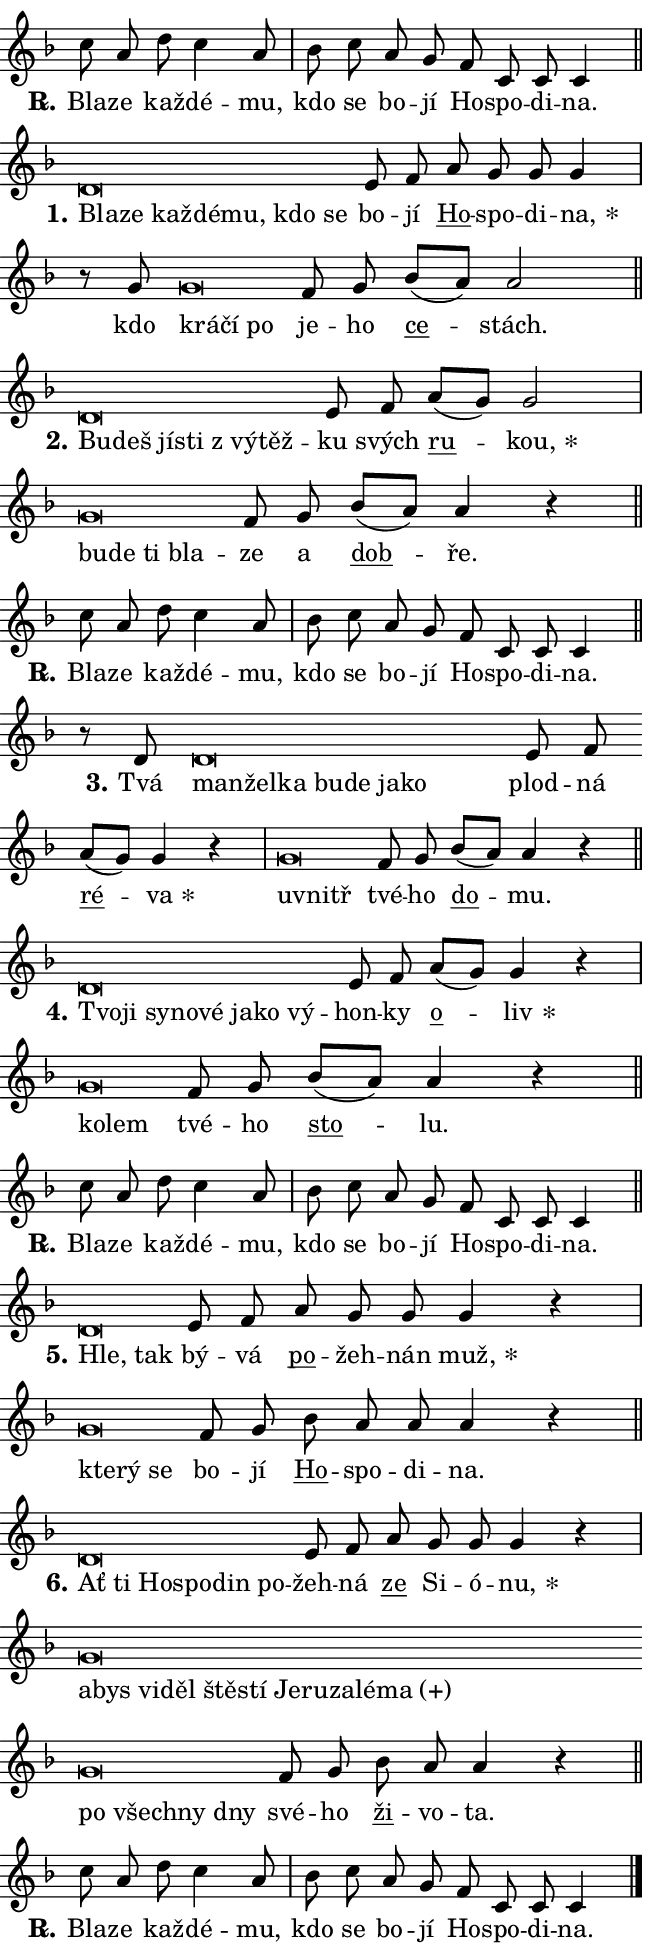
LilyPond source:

\version "2.24.0"
\header { tagline = "" }
\paper {
  indent = 0\cm
  top-margin = 0\cm
  right-margin = 0.13\cm % to fit lyric hyphens
  bottom-margin = 0\cm
  left-margin = 0\cm
  paper-width = 11\cm
  page-breaking = #ly:one-page-breaking
  system-system-spacing.basic-distance = #11
  score-system-spacing.basic-distance = #11
  ragged-last = ##f
}


%% Author: Thomas Morley
%% https://lists.gnu.org/archive/html/lilypond-user/2020-05/msg00002.html
#(define (line-position grob)
"Returns position of @var[grob} in current system:
   @code{'start}, if at first time-step
   @code{'end}, if at last time-step
   @code{'middle} otherwise
"
  (let* ((col (ly:item-get-column grob))
         (ln (ly:grob-object col 'left-neighbor))
         (rn (ly:grob-object col 'right-neighbor))
         (col-to-check-left (if (ly:grob? ln) ln col))
         (col-to-check-right (if (ly:grob? rn) rn col))
         (break-dir-left
           (and
             (ly:grob-property col-to-check-left 'non-musical #f)
             (ly:item-break-dir col-to-check-left)))
         (break-dir-right
           (and
             (ly:grob-property col-to-check-right 'non-musical #f)
             (ly:item-break-dir col-to-check-right))))
        (cond ((eqv? 1 break-dir-left) 'start)
              ((eqv? -1 break-dir-right) 'end)
              (else 'middle))))

#(define (tranparent-at-line-position vctor)
  (lambda (grob)
  "Relying on @code{line-position} select the relevant enry from @var{vctor}.
Used to determine transparency,"
    (case (line-position grob)
      ((end) (not (vector-ref vctor 0)))
      ((middle) (not (vector-ref vctor 1)))
      ((start) (not (vector-ref vctor 2))))))

noteHeadBreakVisibility =
#(define-music-function (break-visibility)(vector?)
"Makes @code{NoteHead}s transparent relying on @var{break-visibility}"
#{
  \override NoteHead.transparent =
    #(tranparent-at-line-position break-visibility)
#})

#(define delete-ledgers-for-transparent-note-heads
  (lambda (grob)
    "Reads whether a @code{NoteHead} is transparent.
If so this @code{NoteHead} is removed from @code{'note-heads} from
@var{grob}, which is supposed to be @code{LedgerLineSpanner}.
As a result ledgers are not printed for this @code{NoteHead}"
    (let* ((nhds-array (ly:grob-object grob 'note-heads))
           (nhds-list
             (if (ly:grob-array? nhds-array)
                 (ly:grob-array->list nhds-array)
                 '()))
           ;; Relies on the transparent-property being done before
           ;; Staff.LedgerLineSpanner.after-line-breaking is executed.
           ;; This is fragile ...
           (to-keep
             (remove
               (lambda (nhd)
                 (ly:grob-property nhd 'transparent #f))
               nhds-list)))
      ;; TODO find a better method to iterate over grob-arrays, similiar
      ;; to filter/remove etc for lists
      ;; For now rebuilt from scratch
      (set! (ly:grob-object grob 'note-heads)  '())
      (for-each
        (lambda (nhd)
          (ly:pointer-group-interface::add-grob grob 'note-heads nhd))
        to-keep))))

squashNotes = {
  \override NoteHead.X-extent = #'(-0.2 . 0.2)
  \override NoteHead.Y-extent = #'(-0.75 . 0)
  \override NoteHead.stencil =
    #(lambda (grob)
       (let ((pos (ly:grob-property grob 'staff-position)))
         (begin
           (if (< pos -7) (display "ERROR: Lower brevis then expected\n") (display ""))
           (if (<= pos -6) ly:text-interface::print ly:note-head::print))))
}
unSquashNotes = {
  \revert NoteHead.X-extent
  \revert NoteHead.Y-extent
  \revert NoteHead.stencil
}

hideNotes = \noteHeadBreakVisibility #begin-of-line-visible
unHideNotes = \noteHeadBreakVisibility #all-visible

% work-around for resetting accidentals
% https://lilypond.org/doc/v2.23/Documentation/notation/displaying-rhythms#unmetered-music
cadenzaMeasure = {
  \cadenzaOff
  \partial 1024 s1024
  \cadenzaOn
}

#(define-markup-command (accent layout props text) (markup?)
  "Underline accented syllable"
  (interpret-markup layout props
    #{\markup \override #'(offset . 4.3) \underline { #text }#}))

responsum = \markup \concat {
  "R" \hspace #-1.05 \path #0.1 #'((moveto 0 0.07) (lineto 0.9 0.8)) \hspace #0.05 "."
}

spaceSize = #0.6828661417322834 % exact space size for TeX Gyre Schola

\layout {
  \context {
    \Staff
    \remove "Time_signature_engraver"
    \override LedgerLineSpanner.after-line-breaking = #delete-ledgers-for-transparent-note-heads
  }
  \context {
    \Lyrics {
      \override LyricSpace.minimum-distance = \spaceSize
      \override LyricText.font-name = #"TeX Gyre Schola"
      \override LyricText.font-size = 1
      \override StanzaNumber.font-name = #"TeX Gyre Schola Bold"
      \override StanzaNumber.font-size = 1
    }
  }
  \context {
    \Score 
    \override NoteHead.text =
      #(lambda (grob) 
        (let ((pos (ly:grob-property grob 'staff-position)))
          #{\markup {
            \combine
              \halign #-0.55 \raise #(if (= pos -6) 0 0.5) \override #'(thickness . 2) \draw-line #'(3.2 . 0)
              \musicglyph "noteheads.sM1"
          }#}))
  }
}

% magnetic-lyrics.ily
%
%   written by
%     Jean Abou Samra <jean@abou-samra.fr>
%     Werner Lemberg <wl@gnu.org>
%
%   adapted by
%     Jiri Hon <jiri.hon@gmail.com>
%
% Version 2022-Apr-15

% https://www.mail-archive.com/lilypond-user@gnu.org/msg149350.html

#(define (Left_hyphen_pointer_engraver context)
   "Collect syllable-hyphen-syllable occurrences in lyrics and store
them in properties.  This engraver only looks to the left.  For
example, if the lyrics input is @code{foo -- bar}, it does the
following.

@itemize @bullet
@item
Set the @code{text} property of the @code{LyricHyphen} grob between
@q{foo} and @q{bar} to @code{foo}.

@item
Set the @code{left-hyphen} property of the @code{LyricText} grob with
text @q{foo} to the @code{LyricHyphen} grob between @q{foo} and
@q{bar}.
@end itemize

Use this auxiliary engraver in combination with the
@code{lyric-@/text::@/apply-@/magnetic-@/offset!} hook."
   (let ((hyphen #f)
         (text #f))
     (make-engraver
      (acknowledgers
       ((lyric-syllable-interface engraver grob source-engraver)
        (set! text grob)))
      (end-acknowledgers
       ((lyric-hyphen-interface engraver grob source-engraver)
        ;(when (not (grob::has-interface grob 'lyric-space-interface))
          (set! hyphen grob)));)
      ((stop-translation-timestep engraver)
       (when (and text hyphen)
         (ly:grob-set-object! text 'left-hyphen hyphen))
       (set! text #f)
       (set! hyphen #f)))))

#(define (lyric-text::apply-magnetic-offset! grob)
   "If the space between two syllables is less than the value in
property @code{LyricText@/.details@/.squash-threshold}, move the right
syllable to the left so that it gets concatenated with the left
syllable.

Use this function as a hook for
@code{LyricText@/.after-@/line-@/breaking} if the
@code{Left_@/hyphen_@/pointer_@/engraver} is active."
   (let ((hyphen (ly:grob-object grob 'left-hyphen #f)))
     (when hyphen
       (let ((left-text (ly:spanner-bound hyphen LEFT)))
         (when (grob::has-interface left-text 'lyric-syllable-interface)
           (let* ((common (ly:grob-common-refpoint grob left-text X))
                  (this-x-ext (ly:grob-extent grob common X))
                  (left-x-ext
                   (begin
                     ;; Trigger magnetism for left-text.
                     (ly:grob-property left-text 'after-line-breaking)
                     (ly:grob-extent left-text common X)))
                  ;; `delta` is the gap width between two syllables.
                  (delta (- (interval-start this-x-ext)
                            (interval-end left-x-ext)))
                  (details (ly:grob-property grob 'details))
                  (threshold (assoc-get 'squash-threshold details 0.2)))
             (when (< delta threshold)
               (let* (;; We have to manipulate the input text so that
                      ;; ligatures crossing syllable boundaries are not
                      ;; disabled.  For languages based on the Latin
                      ;; script this is essentially a beautification.
                      ;; However, for non-Western scripts it can be a
                      ;; necessity.
                      (lt (ly:grob-property left-text 'text))
                      (rt (ly:grob-property grob 'text))
                      (is-space (grob::has-interface hyphen 'lyric-space-interface))
                      (space (if is-space " " ""))
                      (extra-delta (if is-space spaceSize 0))
                      ;; Append new syllable.
                      (ltrt-space (if (and (string? lt) (string? rt))
                                (string-append lt space rt)
                                (make-concat-markup (list lt space rt))))
                      ;; Right-align `ltrt` to the right side.
                      (ltrt-space-markup (grob-interpret-markup
                               grob
                               (make-translate-markup
                                (cons (interval-length this-x-ext) 0)
                                (make-right-align-markup ltrt-space)))))
                 (begin
                   ;; Don't print `left-text`.
                   (ly:grob-set-property! left-text 'stencil #f)
                   ;; Set text and stencil (which holds all collected
                   ;; syllables so far) and shift it to the left.
                   (ly:grob-set-property! grob 'text ltrt-space)
                   (ly:grob-set-property! grob 'stencil ltrt-space-markup)
                   (ly:grob-translate-axis! grob (- (- delta extra-delta)) X))))))))))


#(define (lyric-hyphen::displace-bounds-first grob)
   ;; Make very sure this callback isn't triggered too early.
   (let ((left (ly:spanner-bound grob LEFT))
         (right (ly:spanner-bound grob RIGHT)))
     (ly:grob-property left 'after-line-breaking)
     (ly:grob-property right 'after-line-breaking)
     (ly:lyric-hyphen::print grob)))

squashThreshold = #0.4

\layout {
  \context {
    \Lyrics
    \consists #Left_hyphen_pointer_engraver
    \override LyricText.after-line-breaking =
      #lyric-text::apply-magnetic-offset!
    \override LyricHyphen.stencil = #lyric-hyphen::displace-bounds-first
    \override LyricText.details.squash-threshold = \squashThreshold
    \override LyricHyphen.minimum-distance = 0
    \override LyricHyphen.minimum-length = \squashThreshold
  }
}

squashText = \override LyricText.details.squash-threshold = 9999
unSquashText = \override LyricText.details.squash-threshold = \squashThreshold

leftText = \override LyricText.self-alignment-X = #LEFT
unLeftText = \revert LyricText.self-alignment-X

starOffset = #(lambda (grob) 
                (let ((x_offset (ly:self-alignment-interface::aligned-on-x-parent grob)))
                  (if (= x_offset 0) 0 (+ x_offset 1.2))))

star = #(define-music-function (syllable)(string?)
"Append star separator at the end of a syllable"
#{
  \once \override LyricText.X-offset = #starOffset
  \lyricmode { \markup {
    #syllable
    \override #'((font-name . "TeX Gyre Schola Bold")) \hspace #0.2 \lower #0.65 \larger "*"
  } }
#})

starAccent = #(define-music-function (syllable)(string?)
"Append star separator at the end of a syllable and make accent"
#{
  \once \override LyricText.X-offset = #starOffset
  \lyricmode { \markup {
    \accent #syllable
    \override #'((font-name . "TeX Gyre Schola Bold")) \hspace #0.2 \lower #0.65 \larger "*"
  } }
#})

breath = #(define-music-function (syllable)(string?)
"Append breathing indicator at the end of a syllable"
#{
  \lyricmode { \markup { #syllable "+" } }
#})

optionalBreath = #(define-music-function (syllable)(string?)
"Append optional breathing indicator at the end of a syllable"
#{
  \lyricmode { \markup { #syllable "(+)" } }
#})


\score {
    <<
        \new Voice = "melody" { \cadenzaOn \key f \major \relative { c''8 a d c4 a8 \cadenzaMeasure \bar "|" bes8 c \bar "" a g \bar "" f c c c4 \cadenzaMeasure \bar "||" \break } }
        \new Lyrics \lyricsto "melody" { \lyricmode { \set stanza = \responsum
Bla -- ze kaž -- dé -- mu, kdo se bo -- jí Ho -- spo -- di -- na. } }
    >>
    \layout {}
}

\score {
    <<
        \new Voice = "melody" { \cadenzaOn \key f \major \relative { \squashNotes d'\breve*1/16 \hideNotes \breve*1/16 \bar "" \breve*1/16 \bar "" \breve*1/16 \bar "" \breve*1/16 \bar "" \breve*1/16 \breve*1/16 \bar "" \unHideNotes \unSquashNotes e8 f \bar "" a g g g4 \cadenzaMeasure \bar "|" r8 g \squashNotes g\breve*1/16 \hideNotes \breve*1/16 \breve*1/16 \bar "" \unHideNotes \unSquashNotes f8 g \bar "" bes[( a)] a2 \cadenzaMeasure \bar "||" \break } }
        \new Lyrics \lyricsto "melody" { \lyricmode { \set stanza = "1."
\leftText Bla -- \squashText ze kaž -- dé -- mu, kdo se \unLeftText \unSquashText bo -- jí \markup \accent Ho -- spo -- di -- \star na, kdo \leftText krá -- \squashText čí po \unLeftText \unSquashText je -- ho \markup \accent ce -- stách. } }
    >>
    \layout {}
}

\score {
    <<
        \new Voice = "melody" { \cadenzaOn \key f \major \relative { \squashNotes d'\breve*1/16 \hideNotes \breve*1/16 \bar "" \breve*1/16 \bar "" \breve*1/16 \bar "" \breve*1/16 \breve*1/16 \bar "" \unHideNotes \unSquashNotes e8 f \bar "" a[( g)] g2 \cadenzaMeasure \bar "|" \squashNotes g\breve*1/16 \hideNotes \breve*1/16 \bar "" \breve*1/16 \breve*1/16 \bar "" \unHideNotes \unSquashNotes f8 g \bar "" bes[( a)] a4 r \cadenzaMeasure \bar "||" \break } }
        \new Lyrics \lyricsto "melody" { \lyricmode { \set stanza = "2."
\leftText Bu -- \squashText deš jí -- sti "z vý" -- těž -- \unLeftText \unSquashText ku svých \markup \accent ru -- \star kou, \leftText bu -- \squashText de ti bla -- \unLeftText \unSquashText ze a \markup \accent dob -- ře. } }
    >>
    \layout {}
}

\score {
    <<
        \new Voice = "melody" { \cadenzaOn \key f \major \relative { c''8 a d c4 a8 \cadenzaMeasure \bar "|" bes8 c \bar "" a g \bar "" f c c c4 \cadenzaMeasure \bar "||" \break } }
        \new Lyrics \lyricsto "melody" { \lyricmode { \set stanza = \responsum
Bla -- ze kaž -- dé -- mu, kdo se bo -- jí Ho -- spo -- di -- na. } }
    >>
    \layout {}
}

\score {
    <<
        \new Voice = "melody" { \cadenzaOn \key f \major \relative { r8 d' \squashNotes d\breve*1/16 \hideNotes \breve*1/16 \bar "" \breve*1/16 \bar "" \breve*1/16 \bar "" \breve*1/16 \bar "" \breve*1/16 \breve*1/16 \bar "" \unHideNotes \unSquashNotes e8 f \bar "" a[( g)] g4 r \cadenzaMeasure \bar "|" \squashNotes g\breve*1/16 \hideNotes \breve*1/16 \bar "" \unHideNotes \unSquashNotes f8 g \bar "" bes[( a)] a4 r \cadenzaMeasure \bar "||" \break } }
        \new Lyrics \lyricsto "melody" { \lyricmode { \set stanza = "3."
Tvá \leftText man -- \squashText žel -- ka bu -- de ja -- ko \unLeftText \unSquashText plod -- ná \markup \accent ré -- \star va \leftText u -- \squashText vnitř \unLeftText \unSquashText tvé -- ho \markup \accent do -- mu. } }
    >>
    \layout {}
}

\score {
    <<
        \new Voice = "melody" { \cadenzaOn \key f \major \relative { \squashNotes d'\breve*1/16 \hideNotes \breve*1/16 \bar "" \breve*1/16 \bar "" \breve*1/16 \bar "" \breve*1/16 \bar "" \breve*1/16 \bar "" \breve*1/16 \breve*1/16 \bar "" \unHideNotes \unSquashNotes e8 f \bar "" a[( g)] g4 r \cadenzaMeasure \bar "|" \squashNotes g\breve*1/16 \hideNotes \breve*1/16 \bar "" \unHideNotes \unSquashNotes f8 g \bar "" bes[( a)] a4 r \cadenzaMeasure \bar "||" \break } }
        \new Lyrics \lyricsto "melody" { \lyricmode { \set stanza = "4."
\leftText Tvo -- \squashText ji sy -- no -- vé ja -- ko vý -- \unLeftText \unSquashText hon -- ky \markup \accent o -- \star liv \leftText ko -- \squashText lem \unLeftText \unSquashText tvé -- ho \markup \accent sto -- lu. } }
    >>
    \layout {}
}

\score {
    <<
        \new Voice = "melody" { \cadenzaOn \key f \major \relative { c''8 a d c4 a8 \cadenzaMeasure \bar "|" bes8 c \bar "" a g \bar "" f c c c4 \cadenzaMeasure \bar "||" \break } }
        \new Lyrics \lyricsto "melody" { \lyricmode { \set stanza = \responsum
Bla -- ze kaž -- dé -- mu, kdo se bo -- jí Ho -- spo -- di -- na. } }
    >>
    \layout {}
}

\score {
    <<
        \new Voice = "melody" { \cadenzaOn \key f \major \relative { \squashNotes d'\breve*1/16 \hideNotes \breve*1/16 \bar "" \unHideNotes \unSquashNotes e8 f \bar "" a g g g4 r \cadenzaMeasure \bar "|" \squashNotes g\breve*1/16 \hideNotes \breve*1/16 \breve*1/16 \bar "" \unHideNotes \unSquashNotes f8 g \bar "" bes a a a4 r \cadenzaMeasure \bar "||" \break } }
        \new Lyrics \lyricsto "melody" { \lyricmode { \set stanza = "5."
\leftText Hle, \squashText tak \unLeftText \unSquashText bý -- vá \markup \accent po -- žeh -- nán \star muž, \leftText kte -- \squashText rý se \unLeftText \unSquashText bo -- jí \markup \accent Ho -- spo -- di -- na. } }
    >>
    \layout {}
}

\score {
    <<
        \new Voice = "melody" { \cadenzaOn \key f \major \relative { \squashNotes d'\breve*1/16 \hideNotes \breve*1/16 \bar "" \breve*1/16 \bar "" \breve*1/16 \bar "" \breve*1/16 \breve*1/16 \bar "" \unHideNotes \unSquashNotes e8 f \bar "" a g g g4 r \cadenzaMeasure \bar "|" \squashNotes g\breve*1/16 \hideNotes \breve*1/16 \bar "" \breve*1/16 \bar "" \breve*1/16 \bar "" \breve*1/16 \bar "" \breve*1/16 \bar "" \breve*1/16 \bar "" \breve*1/16 \bar "" \breve*1/16 \bar "" \breve*1/16 \bar "" \breve*1/16 \bar "" \breve*1/16 \bar "" \breve*1/16 \bar "" \breve*1/16 \breve*1/16 \bar "" \unHideNotes \unSquashNotes f8 g \bar "" bes a a4 r \cadenzaMeasure \bar "||" \break } }
        \new Lyrics \lyricsto "melody" { \lyricmode { \set stanza = "6."
\leftText Ať \squashText ti Ho -- spo -- din po -- \unLeftText \unSquashText žeh -- ná \markup \accent ze Si -- ó -- \star nu, \leftText a -- \squashText bys vi -- děl ště -- stí Je -- ru -- za -- lé -- \optionalBreath ma po všech -- ny dny \unLeftText \unSquashText své -- ho \markup \accent ži -- vo -- ta. } }
    >>
    \layout {}
}

\score {
    <<
        \new Voice = "melody" { \cadenzaOn \key f \major \relative { c''8 a d c4 a8 \cadenzaMeasure \bar "|" bes8 c \bar "" a g \bar "" f c c c4 \cadenzaMeasure \bar "||" \break } \bar "|." }
        \new Lyrics \lyricsto "melody" { \lyricmode { \set stanza = \responsum
Bla -- ze kaž -- dé -- mu, kdo se bo -- jí Ho -- spo -- di -- na. } }
    >>
    \layout {}
}
